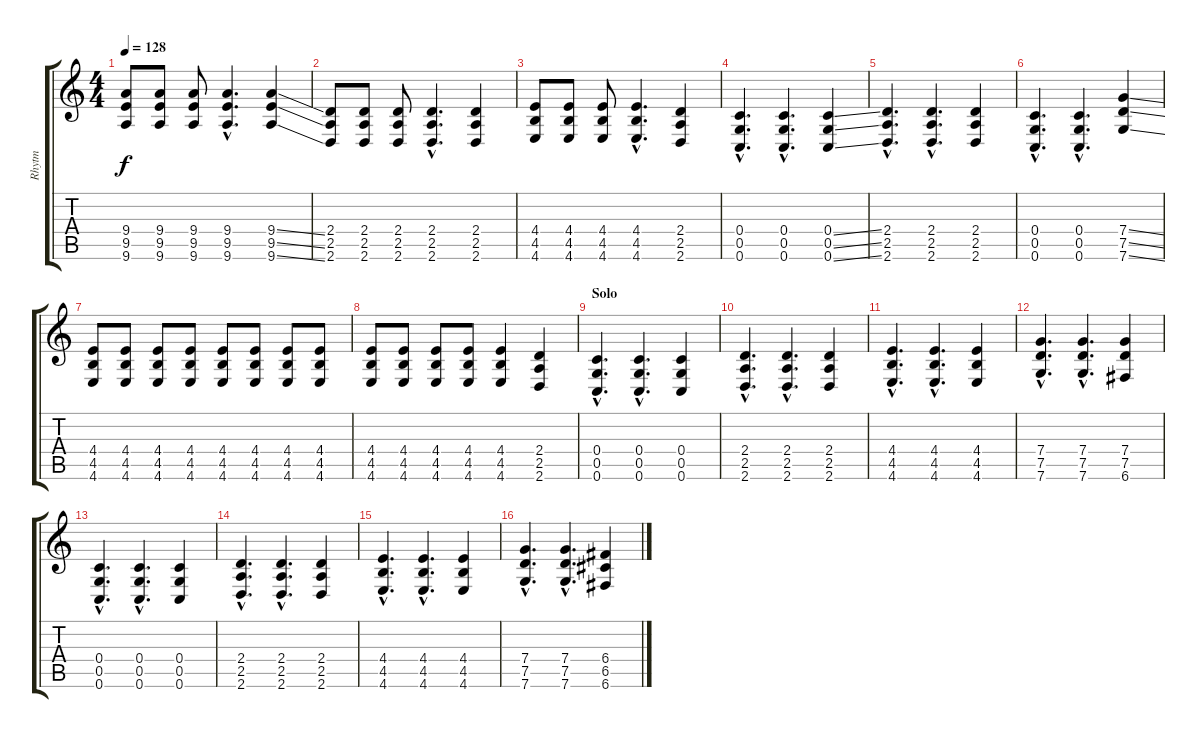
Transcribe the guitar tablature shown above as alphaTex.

\track ("Rhytm" "Rhytm") {instrument distortionguitar}
\staff {score tabs}
\tuning (D4 A3 F3 C3 G2 C2) {hide}
\ts (4 4)
\tempo 128
\clef g2
\ks c
(9.4 9.5 9.6).8{dy f} (9.4 9.5 9.6).8 (9.4 9.5 9.6).8 (9.4{hac} 9.5{hac} 9.6{hac}).4{d} (9.4{ss} 9.5{ss} 9.6{ss}).4 |
(2.4 2.5 2.6).8 (2.4 2.5 2.6).8 (2.4 2.5 2.6).8 (2.4{hac} 2.5{hac} 2.6{hac}).4{d} (2.4 2.5 2.6).4 |
(4.4 4.5 4.6).8 (4.4 4.5 4.6).8 (4.4 4.5 4.6).8 (4.4{hac} 4.5{hac} 4.6{hac}).4{d} (2.4 2.5 2.6).4 |
(0.4{hac} 0.5{hac} 0.6{hac}).4{d} (0.4{hac} 0.5{hac} 0.6{hac}).4{d} (0.4{ss} 0.5{ss} 0.6{ss}).4 |
(2.4{hac} 2.5{hac} 2.6{hac}).4{d} (2.4{hac} 2.5{hac} 2.6{hac}).4{d} (2.4 2.5 2.6).4 |
(0.4{hac} 0.5{hac} 0.6{hac}).4{d} (0.4{hac} 0.5{hac} 0.6{hac}).4{d} (7.4{ss} 7.5{ss} 7.6{ss}).4 |
(4.4 4.5 4.6).8 (4.4 4.5 4.6).8 (4.4 4.5 4.6).8 (4.4 4.5 4.6).8 (4.4 4.5 4.6).8 (4.4 4.5 4.6).8 (4.4 4.5 4.6).8 (4.4 4.5 4.6).8 |
(4.4 4.5 4.6).8 (4.4 4.5 4.6).8 (4.4 4.5 4.6).8 (4.4 4.5 4.6).8 (4.4 4.5 4.6).4 (2.4 2.5 2.6).4 |
\section ("" "Solo")
(0.4{hac} 0.5{hac} 0.6{hac}).4{d} (0.4{hac} 0.5{hac} 0.6{hac}).4{d} (0.4 0.5 0.6).4 |
(2.4{hac} 2.5{hac} 2.6{hac}).4{d} (2.4{hac} 2.5{hac} 2.6{hac}).4{d} (2.4 2.5 2.6).4 |
(4.4{hac} 4.5{hac} 4.6{hac}).4{d} (4.4{hac} 4.5{hac} 4.6{hac}).4{d} (4.4 4.5 4.6).4 |
(7.4{hac} 7.5{hac} 7.6{hac}).4{d} (7.4{hac} 7.5{hac} 7.6{hac}).4{d} (7.4 7.5 6.6).4 |
(0.4{hac} 0.5{hac} 0.6{hac}).4{d} (0.4{hac} 0.5{hac} 0.6{hac}).4{d} (0.4 0.5 0.6).4 |
(2.4{hac} 2.5{hac} 2.6{hac}).4{d} (2.4{hac} 2.5{hac} 2.6{hac}).4{d} (2.4 2.5 2.6).4 |
(4.4{hac} 4.5{hac} 4.6{hac}).4{d} (4.4{hac} 4.5{hac} 4.6{hac}).4{d} (4.4 4.5 4.6).4 |
(7.4{hac} 7.5{hac} 7.6{hac}).4{d} (7.4{hac} 7.5{hac} 7.6{hac}).4{d} (6.4 6.5 6.6).4
